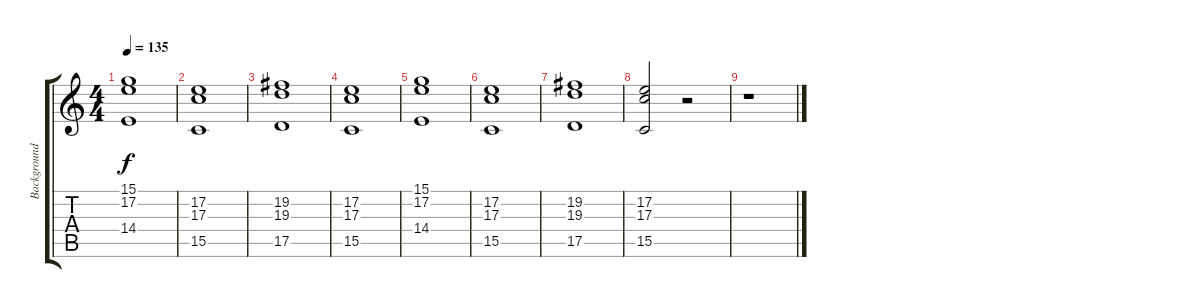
\track ("Background" "Background") {instrument pad2warm}
\staff {score tabs}
\tuning (E4 B3 G3 D3 A2 E2) {hide}
\ts (4 4)
\tempo 135
\clef g2
\ks c
(15.1 17.2 14.4).1{dy f} |
(17.2 17.3 15.5).1 |
(19.2 19.3 17.5).1 |
(17.2 17.3 15.5).1 |
(15.1 17.2 14.4).1 |
(17.2 17.3 15.5).1 |
(19.2 19.3 17.5).1 |
(17.2 17.3 15.5).2 r.2 |
r.1
